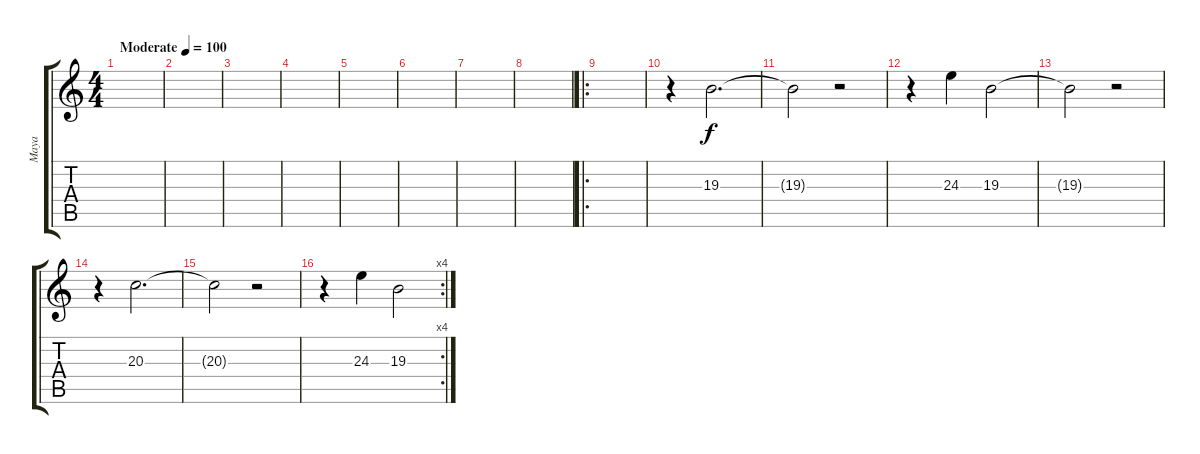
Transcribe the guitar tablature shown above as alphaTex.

\track ("Maya" "Maya") {instrument violin}
\staff {score tabs}
\tuning (Db4 Ab3 E3 B2 Gb2 Db2) {hide}
\ts (4 4)
\tempo (100 "Moderate")
\clef g2
\ks c
|
|
|
|
|
|
|
|
\ro
|
r.4 19.3.2{d} |
19.3{t}.2 r.2 |
r.4 24.3.4 19.3.2 |
19.3{t}.2 r.2 |
r.4 20.3.2{d} |
20.3{t}.2 r.2 |
\rc 4
r.4 24.3.4 19.3.2
